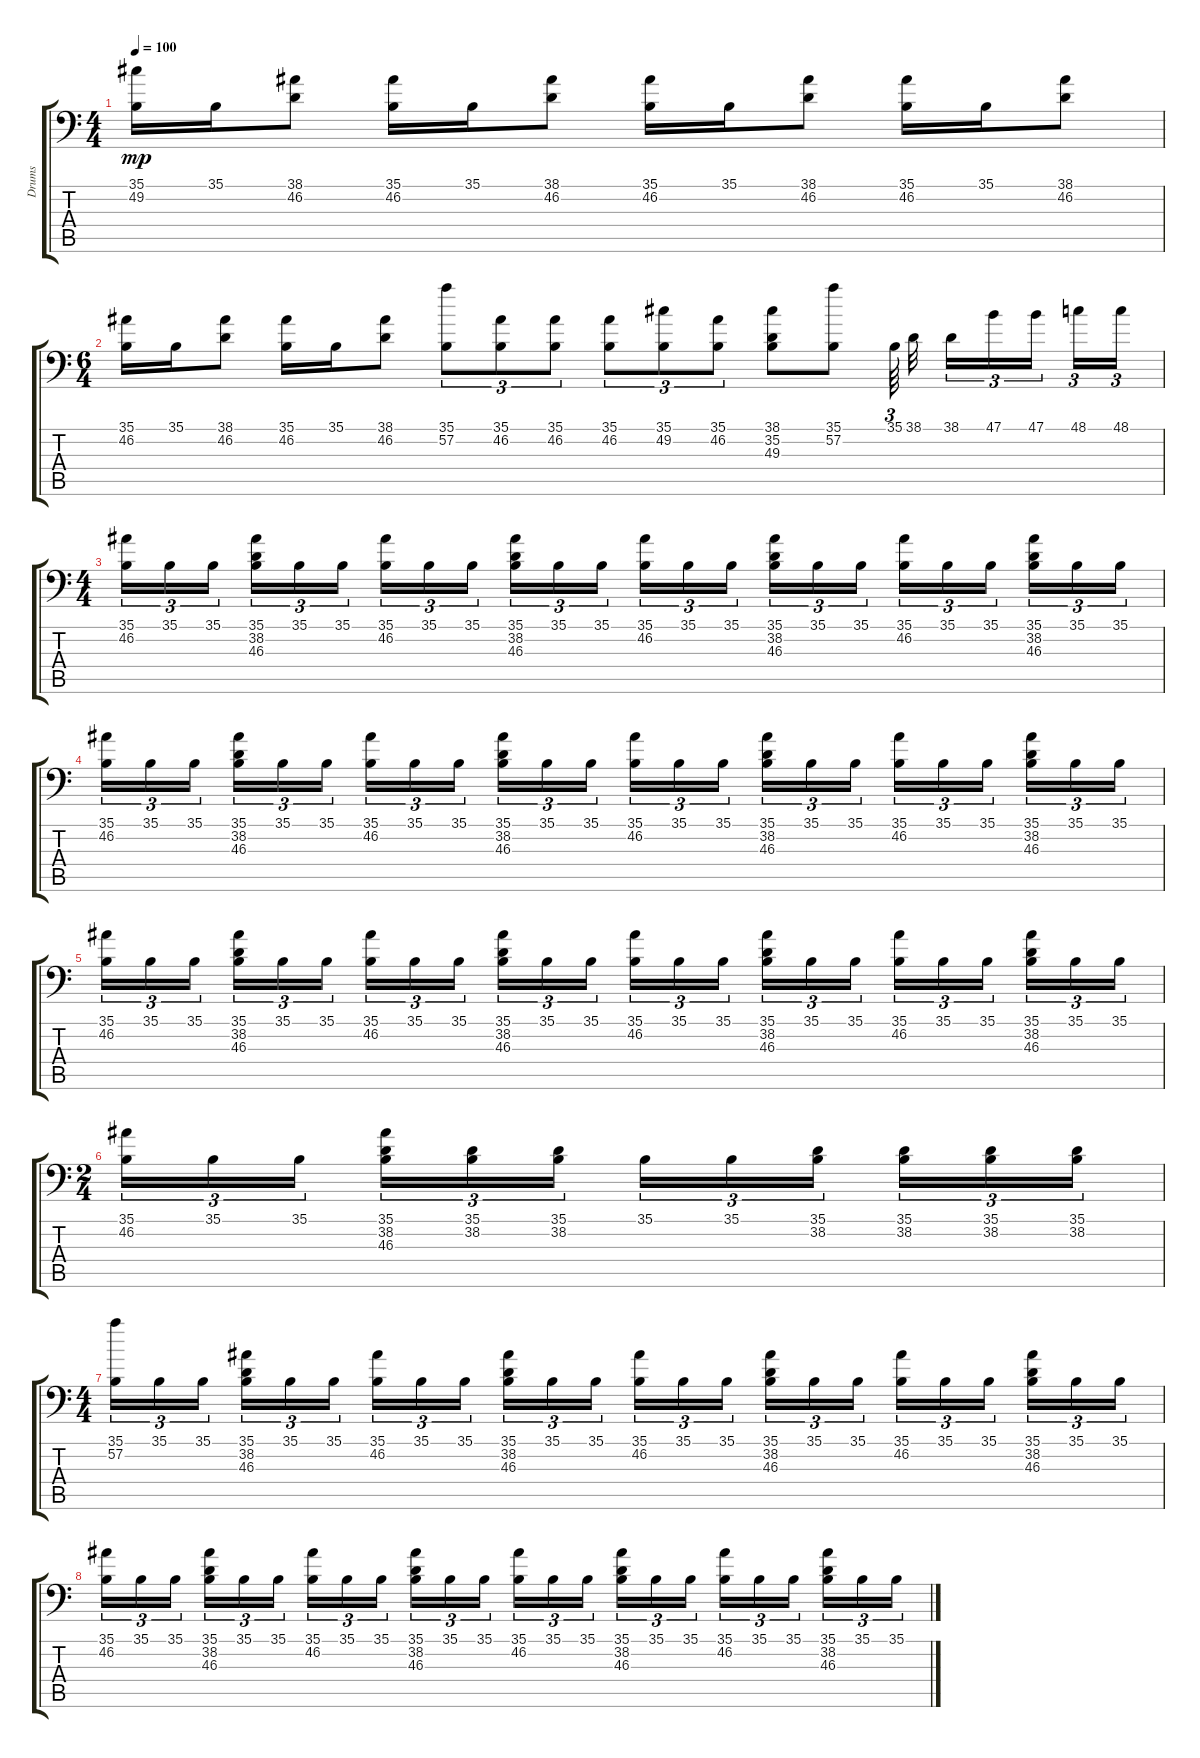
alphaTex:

\track ("Drums" "Drums") {instrument acousticgrandpiano}
\staff {score tabs}
\tuning (C-1 C-1 C-1 C-1 C-1 C-1) {hide}
\ts (4 4)
\tempo 100
\clef f4
\ks c
(35.1 49.2).16{dy mp} 35.1.16 (38.1 46.2).8 (35.1 46.2).16 35.1.16 (38.1 46.2).8 (35.1 46.2).16 35.1.16 (38.1 46.2).8 (35.1 46.2).16 35.1.16 (38.1 46.2).8 |
\ts (6 4)
(35.1 46.2).16 35.1.16 (38.1 46.2).8 (35.1 46.2).16 35.1.16 (38.1 46.2).8 (35.1 57.2).8{tu (3 2)} (35.1 46.2).8{tu (3 2)} (35.1 46.2).8{tu (3 2)} (35.1 46.2).8{tu (3 2)} (35.1 49.2).8{tu (3 2)} (35.1 46.2).8{tu (3 2)} (38.1 35.2 49.3).8 (35.1 57.2).8 35.1.64{tu (3 2)} 38.1.32 38.1.16{tu (3 2)} 47.1.16{tu (3 2)} 47.1.16{tu (3 2)} 48.1.16{tu (3 2)} 48.1.16{tu (3 2)} |
\ts (4 4)
(35.1 46.2).16{tu (3 2)} 35.1.16{tu (3 2)} 35.1.16{tu (3 2)} (35.1 38.2 46.3).16{tu (3 2)} 35.1.16{tu (3 2)} 35.1.16{tu (3 2)} (35.1 46.2).16{tu (3 2)} 35.1.16{tu (3 2)} 35.1.16{tu (3 2)} (35.1 38.2 46.3).16{tu (3 2)} 35.1.16{tu (3 2)} 35.1.16{tu (3 2)} (35.1 46.2).16{tu (3 2)} 35.1.16{tu (3 2)} 35.1.16{tu (3 2)} (35.1 38.2 46.3).16{tu (3 2)} 35.1.16{tu (3 2)} 35.1.16{tu (3 2)} (35.1 46.2).16{tu (3 2)} 35.1.16{tu (3 2)} 35.1.16{tu (3 2)} (35.1 38.2 46.3).16{tu (3 2)} 35.1.16{tu (3 2)} 35.1.16{tu (3 2)} |
(35.1 46.2).16{tu (3 2)} 35.1.16{tu (3 2)} 35.1.16{tu (3 2)} (35.1 38.2 46.3).16{tu (3 2)} 35.1.16{tu (3 2)} 35.1.16{tu (3 2)} (35.1 46.2).16{tu (3 2)} 35.1.16{tu (3 2)} 35.1.16{tu (3 2)} (35.1 38.2 46.3).16{tu (3 2)} 35.1.16{tu (3 2)} 35.1.16{tu (3 2)} (35.1 46.2).16{tu (3 2)} 35.1.16{tu (3 2)} 35.1.16{tu (3 2)} (35.1 38.2 46.3).16{tu (3 2)} 35.1.16{tu (3 2)} 35.1.16{tu (3 2)} (35.1 46.2).16{tu (3 2)} 35.1.16{tu (3 2)} 35.1.16{tu (3 2)} (35.1 38.2 46.3).16{tu (3 2)} 35.1.16{tu (3 2)} 35.1.16{tu (3 2)} |
(35.1 46.2).16{tu (3 2)} 35.1.16{tu (3 2)} 35.1.16{tu (3 2)} (35.1 38.2 46.3).16{tu (3 2)} 35.1.16{tu (3 2)} 35.1.16{tu (3 2)} (35.1 46.2).16{tu (3 2)} 35.1.16{tu (3 2)} 35.1.16{tu (3 2)} (35.1 38.2 46.3).16{tu (3 2)} 35.1.16{tu (3 2)} 35.1.16{tu (3 2)} (35.1 46.2).16{tu (3 2)} 35.1.16{tu (3 2)} 35.1.16{tu (3 2)} (35.1 38.2 46.3).16{tu (3 2)} 35.1.16{tu (3 2)} 35.1.16{tu (3 2)} (35.1 46.2).16{tu (3 2)} 35.1.16{tu (3 2)} 35.1.16{tu (3 2)} (35.1 38.2 46.3).16{tu (3 2)} 35.1.16{tu (3 2)} 35.1.16{tu (3 2)} |
\ts (2 4)
(35.1 46.2).16{tu (3 2)} 35.1.16{tu (3 2)} 35.1.16{tu (3 2)} (35.1 38.2 46.3).16{tu (3 2)} (35.1 38.2).16{tu (3 2)} (35.1 38.2).16{tu (3 2)} 35.1.16{tu (3 2)} 35.1.16{tu (3 2)} (35.1 38.2).16{tu (3 2)} (35.1 38.2).16{tu (3 2)} (35.1 38.2).16{tu (3 2)} (35.1 38.2).16{tu (3 2)} |
\ts (4 4)
(35.1 57.2).16{tu (3 2)} 35.1.16{tu (3 2)} 35.1.16{tu (3 2)} (35.1 38.2 46.3).16{tu (3 2)} 35.1.16{tu (3 2)} 35.1.16{tu (3 2)} (35.1 46.2).16{tu (3 2)} 35.1.16{tu (3 2)} 35.1.16{tu (3 2)} (35.1 38.2 46.3).16{tu (3 2)} 35.1.16{tu (3 2)} 35.1.16{tu (3 2)} (35.1 46.2).16{tu (3 2)} 35.1.16{tu (3 2)} 35.1.16{tu (3 2)} (35.1 38.2 46.3).16{tu (3 2)} 35.1.16{tu (3 2)} 35.1.16{tu (3 2)} (35.1 46.2).16{tu (3 2)} 35.1.16{tu (3 2)} 35.1.16{tu (3 2)} (35.1 38.2 46.3).16{tu (3 2)} 35.1.16{tu (3 2)} 35.1.16{tu (3 2)} |
(35.1 46.2).16{tu (3 2)} 35.1.16{tu (3 2)} 35.1.16{tu (3 2)} (35.1 38.2 46.3).16{tu (3 2)} 35.1.16{tu (3 2)} 35.1.16{tu (3 2)} (35.1 46.2).16{tu (3 2)} 35.1.16{tu (3 2)} 35.1.16{tu (3 2)} (35.1 38.2 46.3).16{tu (3 2)} 35.1.16{tu (3 2)} 35.1.16{tu (3 2)} (35.1 46.2).16{tu (3 2)} 35.1.16{tu (3 2)} 35.1.16{tu (3 2)} (35.1 38.2 46.3).16{tu (3 2)} 35.1.16{tu (3 2)} 35.1.16{tu (3 2)} (35.1 46.2).16{tu (3 2)} 35.1.16{tu (3 2)} 35.1.16{tu (3 2)} (35.1 38.2 46.3).16{tu (3 2)} 35.1.16{tu (3 2)} 35.1.16{tu (3 2)}
